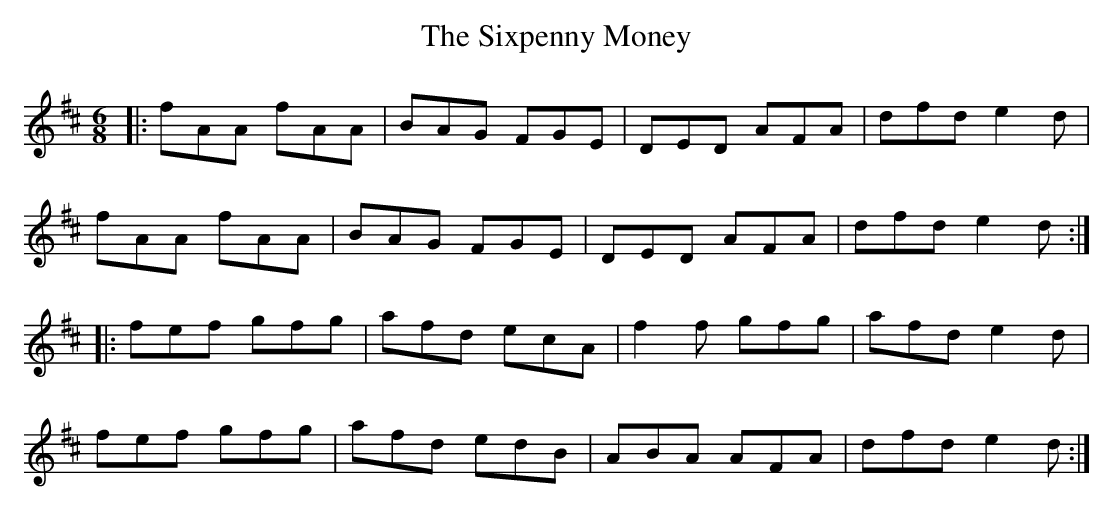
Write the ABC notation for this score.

X:1
T:Sixpenny Money, The
M:6/8
L:1/8
K:D
|:fAA fAA|BAG FGE|DED AFA|dfd e2d|
fAA fAA|BAG FGE|DED AFA|dfd e2d:|
|:fef gfg|afd ecA|f2f gfg|afd e2d|
fef gfg|afd edB|ABA AFA|dfd e2d:|
